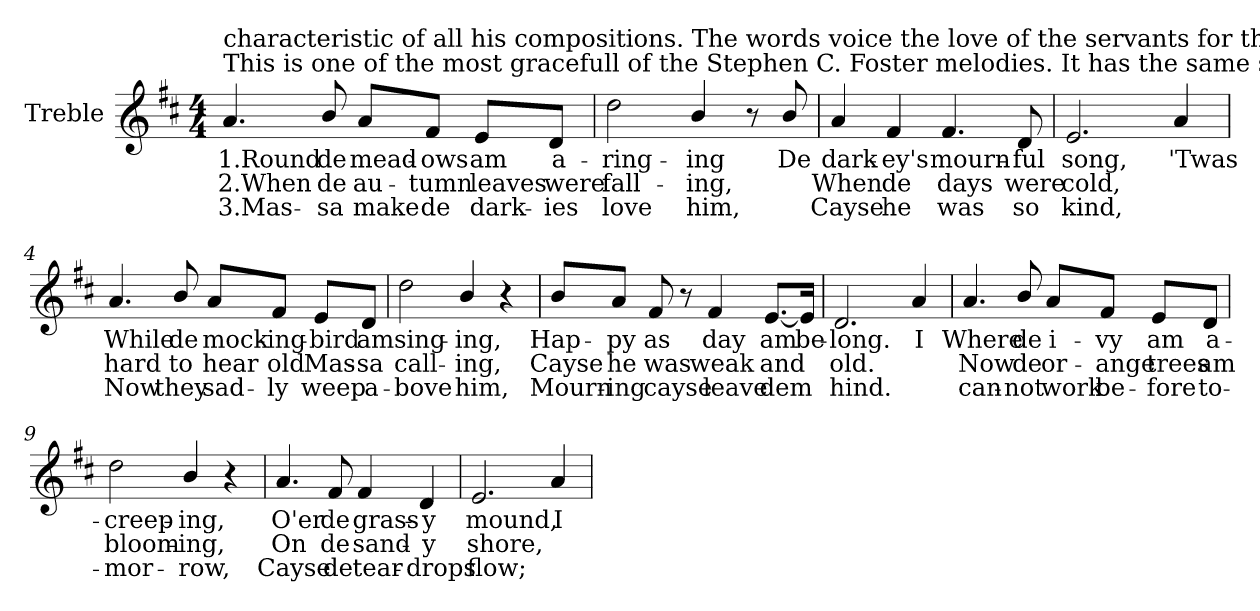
**kern	**text	**text	**text
*part1	*part1	*part1	*part1
*staff1	*staff1	*staff1	*staff1
*I"Treble	*	*	*
*I'Tr.	*	*	*
!!LO:PB:g=z
*clefG2	*	*	*
*k[f#c#]	*	*	*
*D:	*	*	*
*M4/4	*	*	*
=	=	=	=
!LO:TX:a:t=This is one of the most gracefull of the Stephen C. Foster melodies. It has the same simple harmonic strcture which is	!	!	!
!LO:TX:t=characteristic of all his compositions. The words voice the love of the servants for the kind master.	!	!	!
!	!LO:LY:b:color=#000000	!LO:LY:b:color=#000000	!LO:LY:b:color=#000000
4.ai/	1.Round	2.When	3.Mas-
!	!LO:LY:b:color=#000000	!LO:LY:b:color=#000000	!LO:LY:b:color=#000000
8bi/	de	de	-sa
!	!LO:LY:b:color=#000000	!LO:LY:b:color=#000000	!LO:LY:b:color=#000000
8ai/L	mead-	au-	make
!	!LO:LY:b:color=#000000	!LO:LY:b:color=#000000	!LO:LY:b:color=#000000
8f#i/J	-ows	-tumn	de
!	!LO:LY:b:color=#000000	!LO:LY:b:color=#000000	!LO:LY:b:color=#000000
8ei/L	am	leaves	dark-
!	!LO:LY:b:color=#000000	!LO:LY:b:color=#000000	!LO:LY:b:color=#000000
8di/J	a-	were	-ies
=1	=1	=1	=1
!	!LO:LY:b:color=#000000	!LO:LY:b:color=#000000	!LO:LY:b:color=#000000
2ddi\	-ring-	fall-	love
!	!LO:LY:b:color=#000000	!LO:LY:b:color=#000000	!LO:LY:b:color=#000000
4bi/	-ing	-ing,	him,
8r	.	.	.
!	!LO:LY:b:color=#000000	!	!
8bi/	De	.	.
=2	=2	=2	=2
!	!LO:LY:b:color=#000000	!LO:LY:b:color=#000000	!LO:LY:b:color=#000000
4ai/	dark-	When	Cayse
!	!LO:LY:b:color=#000000	!LO:LY:b:color=#000000	!LO:LY:b:color=#000000
4f#i/	-ey's	de	he
!	!LO:LY:b:color=#000000	!LO:LY:b:color=#000000	!LO:LY:b:color=#000000
4.f#i/	mourn-	days	was
!	!LO:LY:b:color=#000000	!LO:LY:b:color=#000000	!LO:LY:b:color=#000000
8di/	-ful	were	so
=3	=3	=3	=3
!	!LO:LY:b:color=#000000	!LO:LY:b:color=#000000	!LO:LY:b:color=#000000
2.ei/	song,	cold,	kind,
!	!LO:LY:b:color=#000000	!	!
4ai/	'Twas	.	.
!!LO:LB:g=z
=4	=4	=4	=4
!	!LO:LY:b:color=#000000	!LO:LY:b:color=#000000	!LO:LY:b:color=#000000
4.ai/	While	hard	Now
!	!LO:LY:b:color=#000000	!LO:LY:b:color=#000000	!LO:LY:b:color=#000000
8bi/	de	to	they
!	!LO:LY:b:color=#000000	!LO:LY:b:color=#000000	!LO:LY:b:color=#000000
8ai/L	mock-	hear	sad-
!	!LO:LY:b:color=#000000	!LO:LY:b:color=#000000	!LO:LY:b:color=#000000
8f#i/J	-ing-	old	-ly
!	!LO:LY:b:color=#000000	!LO:LY:b:color=#000000	!LO:LY:b:color=#000000
8ei/L	-bird	Mas-	weep
!	!LO:LY:b:color=#000000	!LO:LY:b:color=#000000	!LO:LY:b:color=#000000
8di/J	am	-sa	a-
=5	=5	=5	=5
!	!LO:LY:b:color=#000000	!LO:LY:b:color=#000000	!LO:LY:b:color=#000000
2ddi\	sing-	call-	-bove
!	!LO:LY:b:color=#000000	!LO:LY:b:color=#000000	!LO:LY:b:color=#000000
4bi/	-ing,	-ing,	him,
4r	.	.	.
=6	=6	=6	=6
!	!LO:LY:b:color=#000000	!LO:LY:b:color=#000000	!LO:LY:b:color=#000000
8bi/L	Hap-	Cayse	Mourn-
!	!LO:LY:b:color=#000000	!LO:LY:b:color=#000000	!LO:LY:b:color=#000000
8ai/J	-py	he	-ing
!	!LO:LY:b:color=#000000	!LO:LY:b:color=#000000	!LO:LY:b:color=#000000
8f#i/	as	was	cayse
!	!LO:LY:b:color=#000000	!LO:LY:b:color=#000000	!LO:LY:b:color=#000000
8r	de	so	he
!	!LO:LY:b:color=#000000	!LO:LY:b:color=#000000	!LO:LY:b:color=#000000
4f#i/	day	weak	leave
!	!LO:LY:b:color=#000000	!LO:LY:b:color=#000000	!LO:LY:b:color=#000000
[8.ei/L	am	and	dem
!	!LO:LY:b:color=#000000	!	!
16ei/Jk]	be-	.	.
=7	=7	=7	=7
!	!LO:LY:b:color=#000000	!LO:LY:b:color=#000000	!LO:LY:b:color=#000000
2.di/	long.	old.	-hind.
!	!LO:LY:b:color=#000000	!	!
4ai/	I	.	.
!!LO:LB:g=z
=8	=8	=8	=8
!	!LO:LY:b:color=#000000	!LO:LY:b:color=#000000	!LO:LY:b:color=#000000
4.ai/	Where	Now	can-
!	!LO:LY:b:color=#000000	!LO:LY:b:color=#000000	!LO:LY:b:color=#000000
8bi/	de	de	-not
!	!LO:LY:b:color=#000000	!LO:LY:b:color=#000000	!LO:LY:b:color=#000000
8ai/L	i-	or-	work
!	!LO:LY:b:color=#000000	!LO:LY:b:color=#000000	!LO:LY:b:color=#000000
8f#i/J	-vy	-ange	be-
!	!LO:LY:b:color=#000000	!LO:LY:b:color=#000000	!LO:LY:b:color=#000000
8ei/L	am	trees	-fore
!	!LO:LY:b:color=#000000	!LO:LY:b:color=#000000	!LO:LY:b:color=#000000
8di/J	a-	am	to-
=9	=9	=9	=9
!	!LO:LY:b:color=#000000	!LO:LY:b:color=#000000	!LO:LY:b:color=#000000
2ddi\	-creep-	bloom-	-mor-
!	!LO:LY:b:color=#000000	!LO:LY:b:color=#000000	!LO:LY:b:color=#000000
4bi/	-ing,	-ing,	-row,
4r	.	.	.
=10	=10	=10	=10
!	!LO:LY:b:color=#000000	!LO:LY:b:color=#000000	!LO:LY:b:color=#000000
4.ai/	O'er	On	Cayse
!	!LO:LY:b:color=#000000	!LO:LY:b:color=#000000	!LO:LY:b:color=#000000
8f#i/	de	de	de
!	!LO:LY:b:color=#000000	!LO:LY:b:color=#000000	!LO:LY:b:color=#000000
4f#i/	grass-	sand-	tear-
!	!LO:LY:b:color=#000000	!LO:LY:b:color=#000000	!LO:LY:b:color=#000000
4di/	-y	-y	-drops
=11	=11	=11	=11
!	!LO:LY:b:color=#000000	!LO:LY:b:color=#000000	!LO:LY:b:color=#000000
2.ei/	mound,	shore,	flow;
!	!LO:LY:b:color=#000000	!	!
4ai/	I	.	.
=	=	=	=
*-	*-	*-	*-
